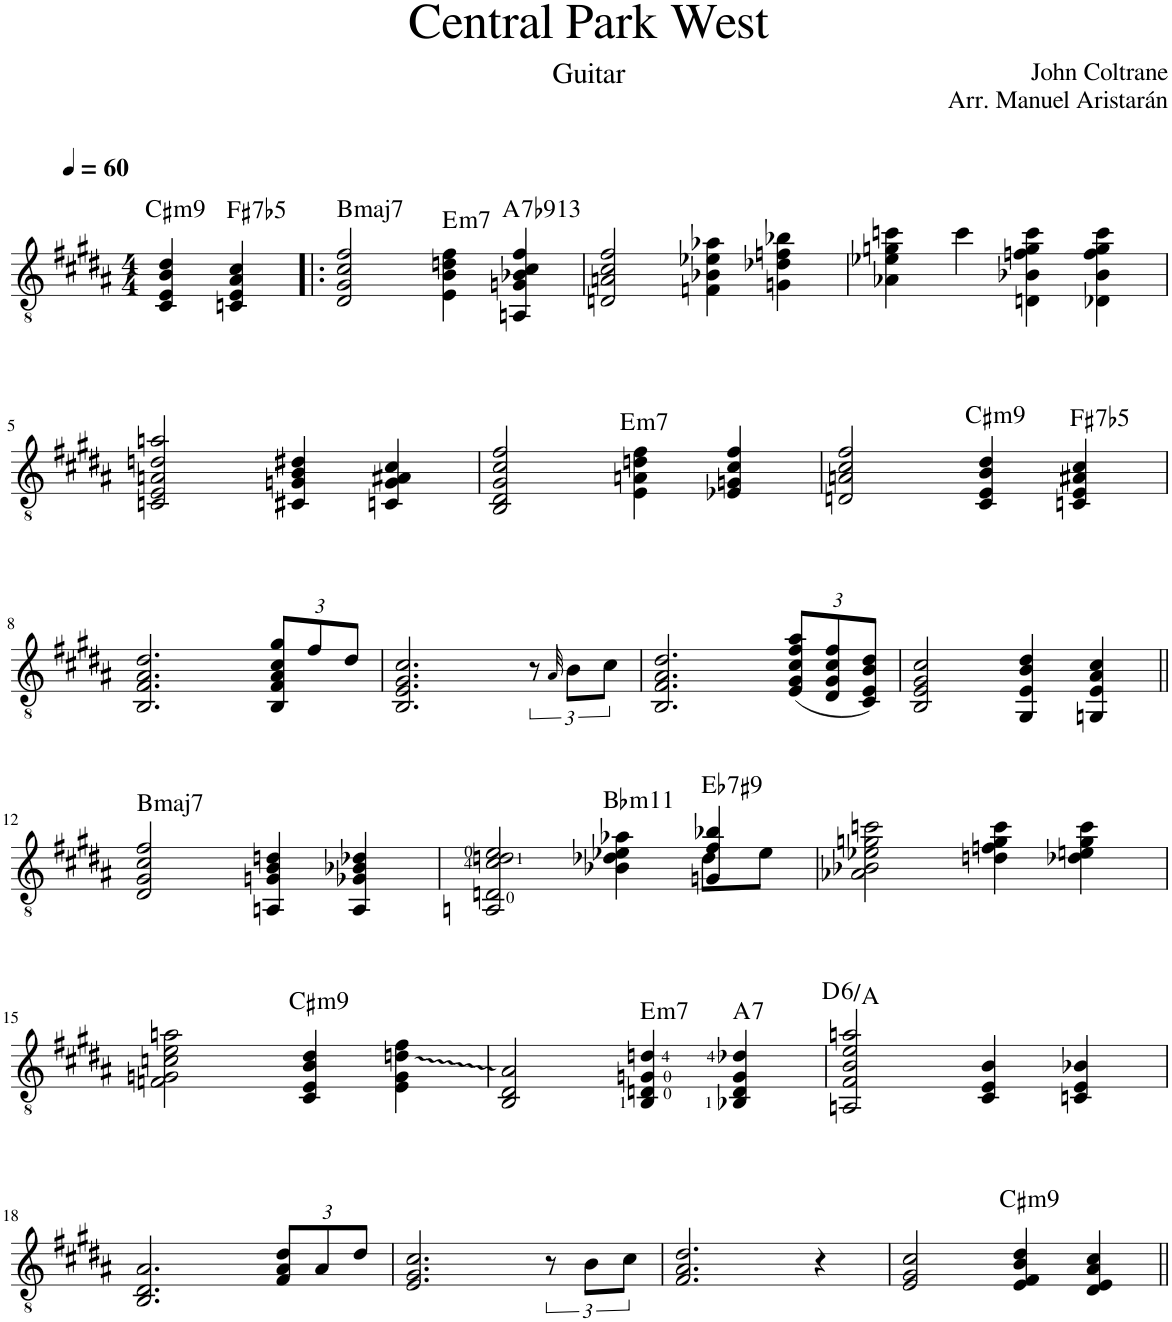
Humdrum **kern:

**kern	**harte
*part1	*part1
*staff1	*
*I"Classical Guitar	*
*I'Guit.	*
*clefGv2	*
*k[f#c#g#d#a#]	*
*M4/4	*
*MM60	*
=1	=1
!	!LO:H:kt=m9
4C#/ 4E/ 4B/ 4d#/	C#:min9
!	!LO:H:kt=7
4Cn/ 4E/ 4A#/ 4c#/	F#:(3,b5,b7)
=2!|:	=2!|:
!	!LO:H:kt=maj7
2D#/ 2G#/ 2c#/ 2f#/	B:maj7
!	!LO:H:kt=m7
4E\ 4B\ 4dn\ 4f#\	E:min7
!	!LO:H:kt=7
4AAn/ 4Gn/ 4B-X/ 4c#/ 4f#/	A:7(b9,13)
=3	=3
2Dn/ 2An/ 2c#/ 2f#/	.
4Fn\ 4B-X\ 4e-X\ 4a-X\	.
4Gn\ 4d-X\ 4fn\ 4b-X\	.
=4	=4
4A-X\ 4e-X\ 4gn\ 4ccn\	.
4cc\	.
4Dn\ 4B-X\ 4fn\ 4g\ 4cc\	.
4D-X\ 4B-\ 4f\ 4g\ 4cc\	.
!!LO:LB:g=z
=5	=5
2Cn/ 2E/ 2An/ 2dn/ 2an/	.
4C#X/ 4Gn/ 4B/ 4d#X/	.
4Cn/ 4G/ 4A#X/ 4c#/	.
=6	=6
2BB/ 2D#/ 2G#/ 2c#/ 2f#/	.
!	!LO:H:kt=m7
4E\ 4An\ 4dn\ 4f#\	E:min7
4E-X/ 4Gn/ 4c#/ 4f#/	.
=7	=7
2Dn/ 2An/ 2c#/ 2f#/	.
!	!LO:H:kt=m9
4C#/ 4E/ 4B/ 4d#/	C#:min9
!	!LO:H:kt=7
4Cn/ 4E/ 4A#X/ 4c#/	F#:(3,b5,b7)
!!LO:LB:g=z
=8	=8
2.BB/ 2.F#/ 2.A#/ 2.d#/	.
*Xbrackettup	*
12BB/ 12F#/ 12A#/ 12c#/ 12g#/L	.
12f#/	.
12d#/J	.
=9	=9
2.BB/ 2.E/ 2.G#/ 2.c#/	.
*brackettup	*
12r	.
32qA#/	.
12B\L	.
12c#\J	.
=10	=10
2.BB/ 2.F#/ 2.A#/ 2.d#/	.
*Xbrackettup	*
(12E/ 12G#/ 12c#/ 12f#/ 12a#/L	.
12D#/ 12G#/ 12c#/ 12f#/	.
12C#/ 12E/ 12B/ 12d#/J)	.
=11	=11
2BB/ 2E/ 2G#/ 2c#/	.
4GG#/ 4E/ 4B/ 4d#/	.
4GGn/ 4E/ 4A#/ 4c#/	.
!!LO:LB:g=z
=12||	=12||
!	!LO:H:kt=maj7
2D#/ 2G#/ 2c#/ 2f#/	B:maj7
4AAn/ 4Gn/ 4B/ 4dn/	.
4AA/ 4G-X/ 4B-X/ 4d-X/	.
=13	=13
*^	*
2AAn/ 2Dn/ 2c#/ 2dn/ 2e/	2.ryy	.
!	!	!LO:H:kt=m11
4B-X\ 4d-X\ 4e-X\ 4a-X\	.	Bb:min9(11)
!	!	!LO:H:kt=7
4Gn/ 4f#/ 4b-X/	8d-\L	Eb:7(#9)
.	8e-\J	.
*v	*v	*
=14	=14
2A-X\ 2B-X\ 2e-X\ 2gn\ 2ccn\	.
4dn\ 4fn\ 4g\ 4cc\	.
4d-X\ 4en\ 4g\ 4cc\	.
!!LO:LB:g=z
=15	=15
2Fn\ 2Gn\ 2cn\ 2e\ 2an\	.
!	!LO:H:kt=m9
4C#/ 4E/ 4B/ 4d#/	C#:min9
4E\ 4G\ 4dn\ 4f#\	.
=16	=16
2BB/ 2D#/ 2A#/	.
!	!LO:H:kt=m7
4BB/ 4Dn/ 4Gn/ 4dn/	E:min7
!	!LO:H:kt=7
4BB-X/ 4D/ 4G/ 4d-X/	A:7
=17	=17
!	!LO:H:kt=6
2AAn/ 2F#/ 2B/ 2e/ 2an/	D:maj6/5
4C#/ 4E/ 4B/	.
4Cn/ 4E/ 4B-X/	.
!!LO:LB:g=z
=18	=18
2.BB/ 2.D#/ 2.A#/	.
12F#/ 12A#/ 12d#/L	.
12A#/	.
12d#/J	.
=19	=19
2.E/ 2.G#/ 2.c#/	.
*brackettup	*
12r	.
12B\L	.
12c#\J	.
=20	=20
2.F#/ 2.A#/ 2.d#/	.
4r	.
=21	=21
2E/ 2G#/ 2c#/	.
!	!LO:H:kt=m9
4E/ 4F#/ 4B/ 4d#/	C#:min9
4D#/ 4E/ 4A#/ 4c#/	.
=||	=||
*-	*-
